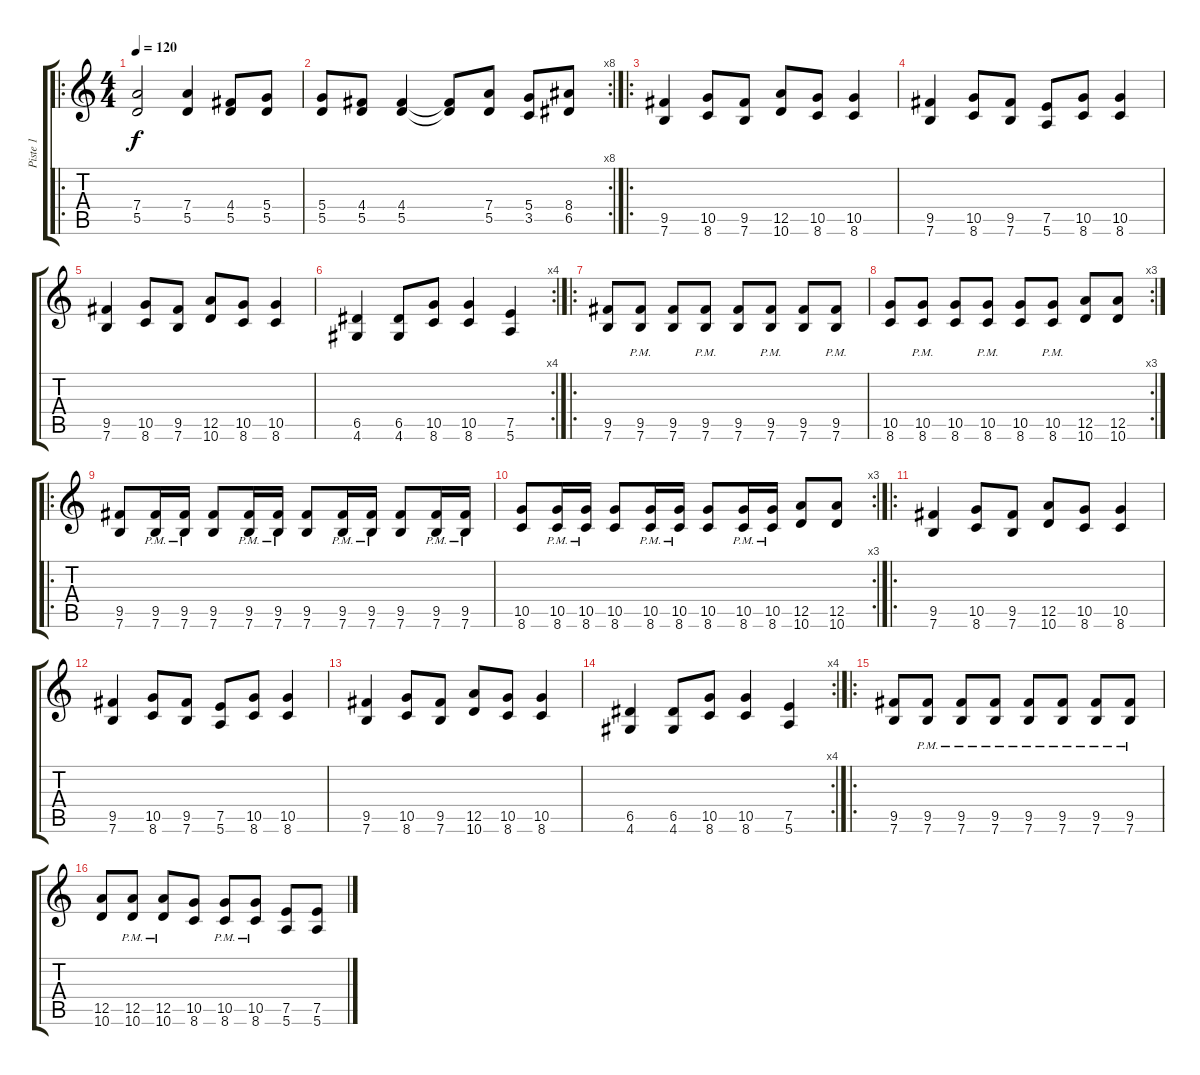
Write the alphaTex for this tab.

\track ("Piste 1" "Piste 1") {instrument distortionguitar}
\staff {score tabs}
\tuning (E4 B3 G3 D3 A2 E2) {hide}
\ro
\ts (4 4)
\tempo 120
\clef g2
\ks c
(7.4 5.5).2{dy f} (7.4 5.5).4 (4.4 5.5).8 (5.4 5.5).8 |
\rc 8
(5.4 5.5).8 (4.4 5.5).8 (4.4 5.5).4 (4.4{t} 5.5{t}).8 (7.4 5.5).8 (5.4 3.5).8 (8.4 6.5).8 |
\ro
(9.5 7.6).4 (10.5 8.6).8 (9.5 7.6).8 (12.5 10.6).8 (10.5 8.6).8 (10.5 8.6).4 |
(9.5 7.6).4 (10.5 8.6).8 (9.5 7.6).8 (7.5 5.6).8 (10.5 8.6).8 (10.5 8.6).4 |
(9.5 7.6).4 (10.5 8.6).8 (9.5 7.6).8 (12.5 10.6).8 (10.5 8.6).8 (10.5 8.6).4 |
\rc 4
(6.5 4.6).4 (6.5 4.6).8 (10.5 8.6).8 (10.5 8.6).4 (7.5 5.6).4 |
\ro
(9.5 7.6).8 (9.5{pm} 7.6{pm}).8 (9.5 7.6).8 (9.5{pm} 7.6{pm}).8 (9.5 7.6).8 (9.5{pm} 7.6{pm}).8 (9.5 7.6).8 (9.5{pm} 7.6{pm}).8 |
\rc 3
(10.5 8.6).8 (10.5{pm} 8.6{pm}).8 (10.5 8.6).8 (10.5{pm} 8.6{pm}).8 (10.5 8.6).8 (10.5{pm} 8.6{pm}).8 (12.5 10.6).8 (12.5 10.6).8 |
\ro
(9.5 7.6).8 (9.5{pm} 7.6{pm}).16 (9.5{pm} 7.6{pm}).16 (9.5 7.6).8 (9.5{pm} 7.6{pm}).16 (9.5{pm} 7.6{pm}).16 (9.5 7.6).8 (9.5{pm} 7.6{pm}).16 (9.5{pm} 7.6{pm}).16 (9.5 7.6).8 (9.5{pm} 7.6{pm}).16 (9.5{pm} 7.6{pm}).16 |
\rc 3
(10.5 8.6).8 (10.5{pm} 8.6{pm}).16 (10.5{pm} 8.6{pm}).16 (10.5 8.6).8 (10.5{pm} 8.6{pm}).16 (10.5{pm} 8.6{pm}).16 (10.5 8.6).8 (10.5{pm} 8.6{pm}).16 (10.5{pm} 8.6{pm}).16 (12.5 10.6).8 (12.5 10.6).8 |
\ro
(9.5 7.6).4 (10.5 8.6).8 (9.5 7.6).8 (12.5 10.6).8 (10.5 8.6).8 (10.5 8.6).4 |
(9.5 7.6).4 (10.5 8.6).8 (9.5 7.6).8 (7.5 5.6).8 (10.5 8.6).8 (10.5 8.6).4 |
(9.5 7.6).4 (10.5 8.6).8 (9.5 7.6).8 (12.5 10.6).8 (10.5 8.6).8 (10.5 8.6).4 |
\rc 4
(6.5 4.6).4 (6.5 4.6).8 (10.5 8.6).8 (10.5 8.6).4 (7.5 5.6).4 |
\ro
(9.5 7.6).8 (9.5{pm} 7.6{pm}).8 (9.5{pm} 7.6{pm}).8 (9.5{pm} 7.6{pm}).8 (9.5{pm} 7.6{pm}).8 (9.5{pm} 7.6{pm}).8 (9.5{pm} 7.6{pm}).8 (9.5{pm} 7.6{pm}).8 |
(12.5 10.6).8 (12.5{pm} 10.6{pm}).8 (12.5{pm} 10.6{pm}).8 (10.5 8.6).8 (10.5{pm} 8.6{pm}).8 (10.5{pm} 8.6{pm}).8 (7.5 5.6).8 (7.5 5.6).8
